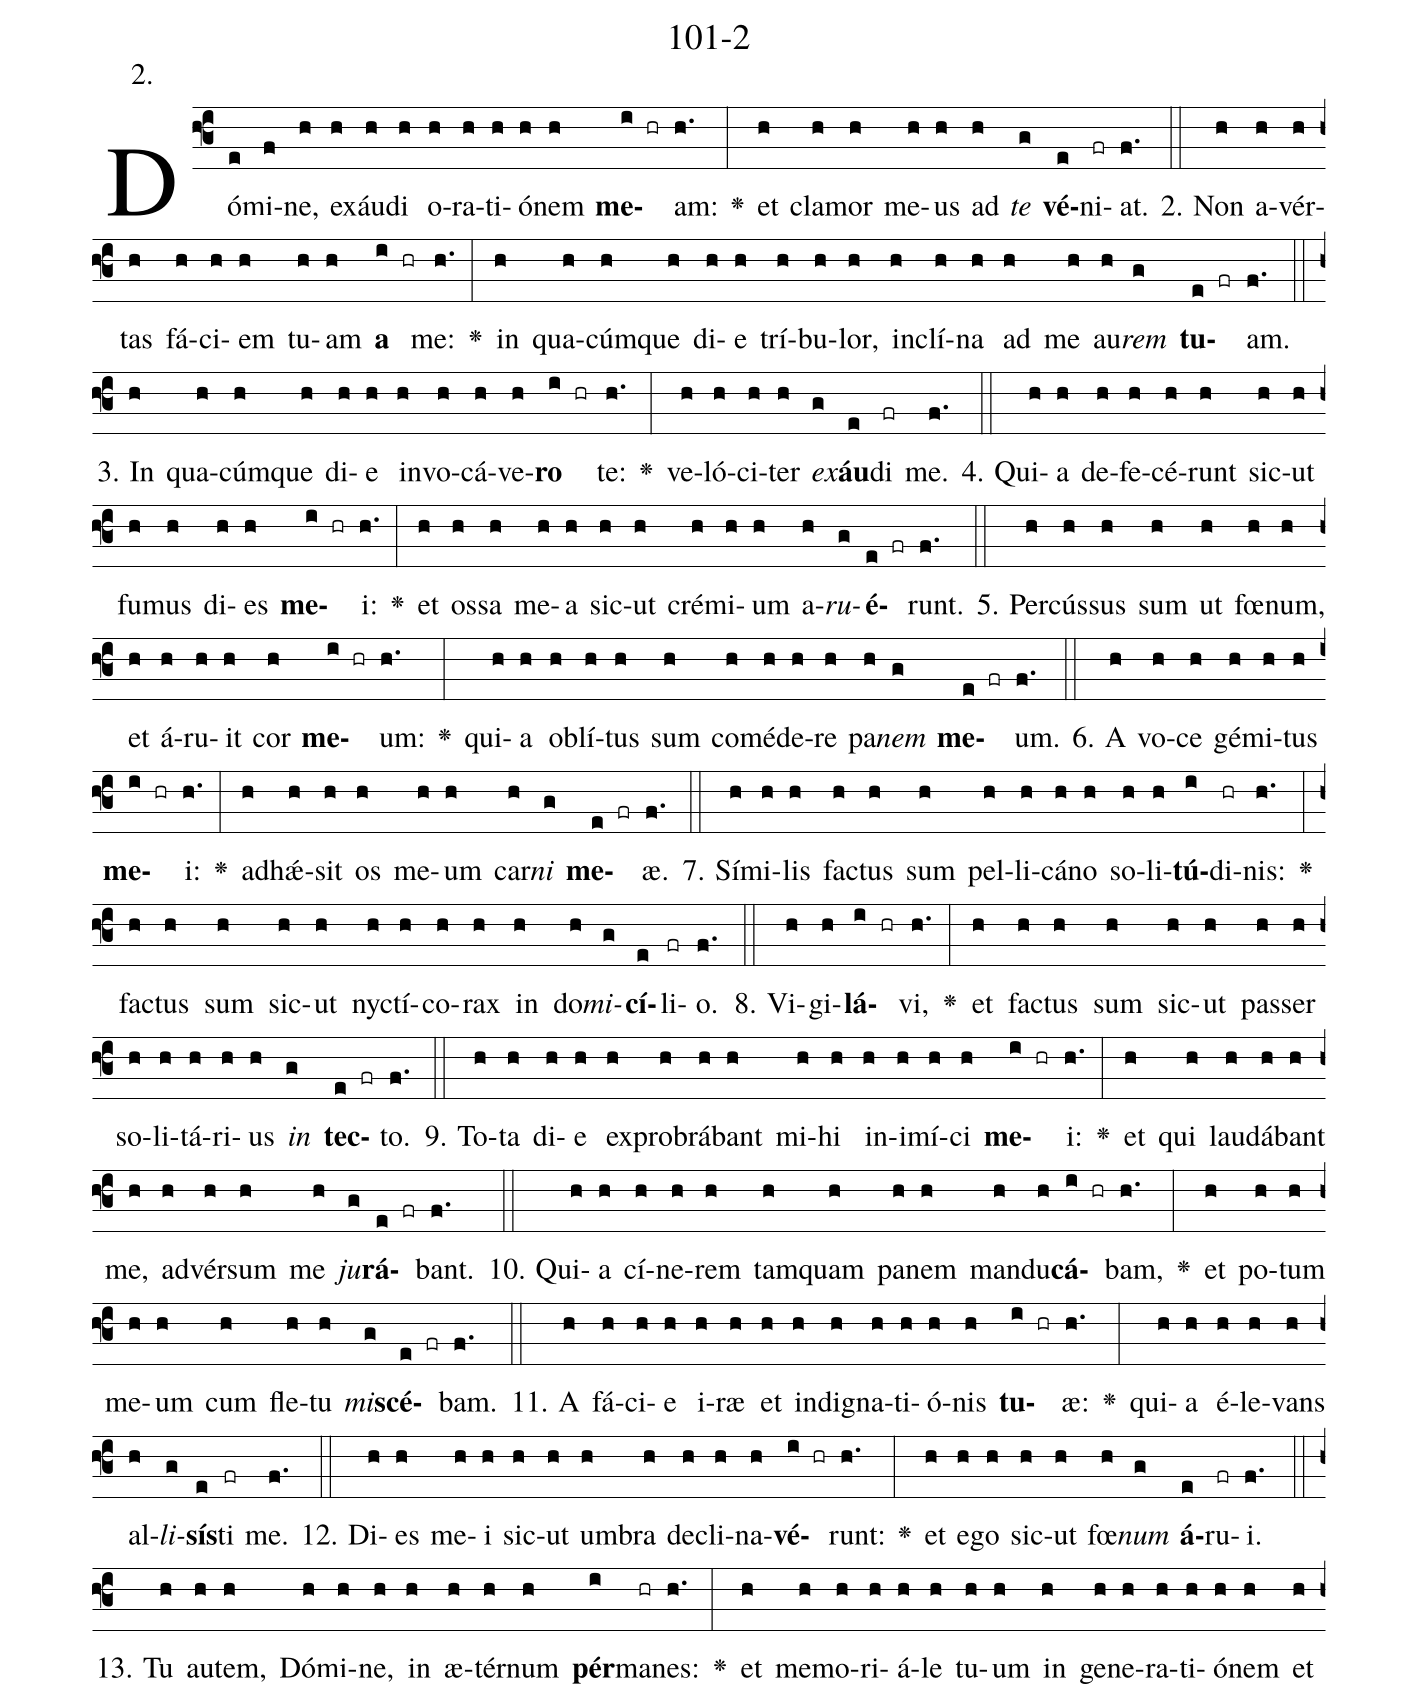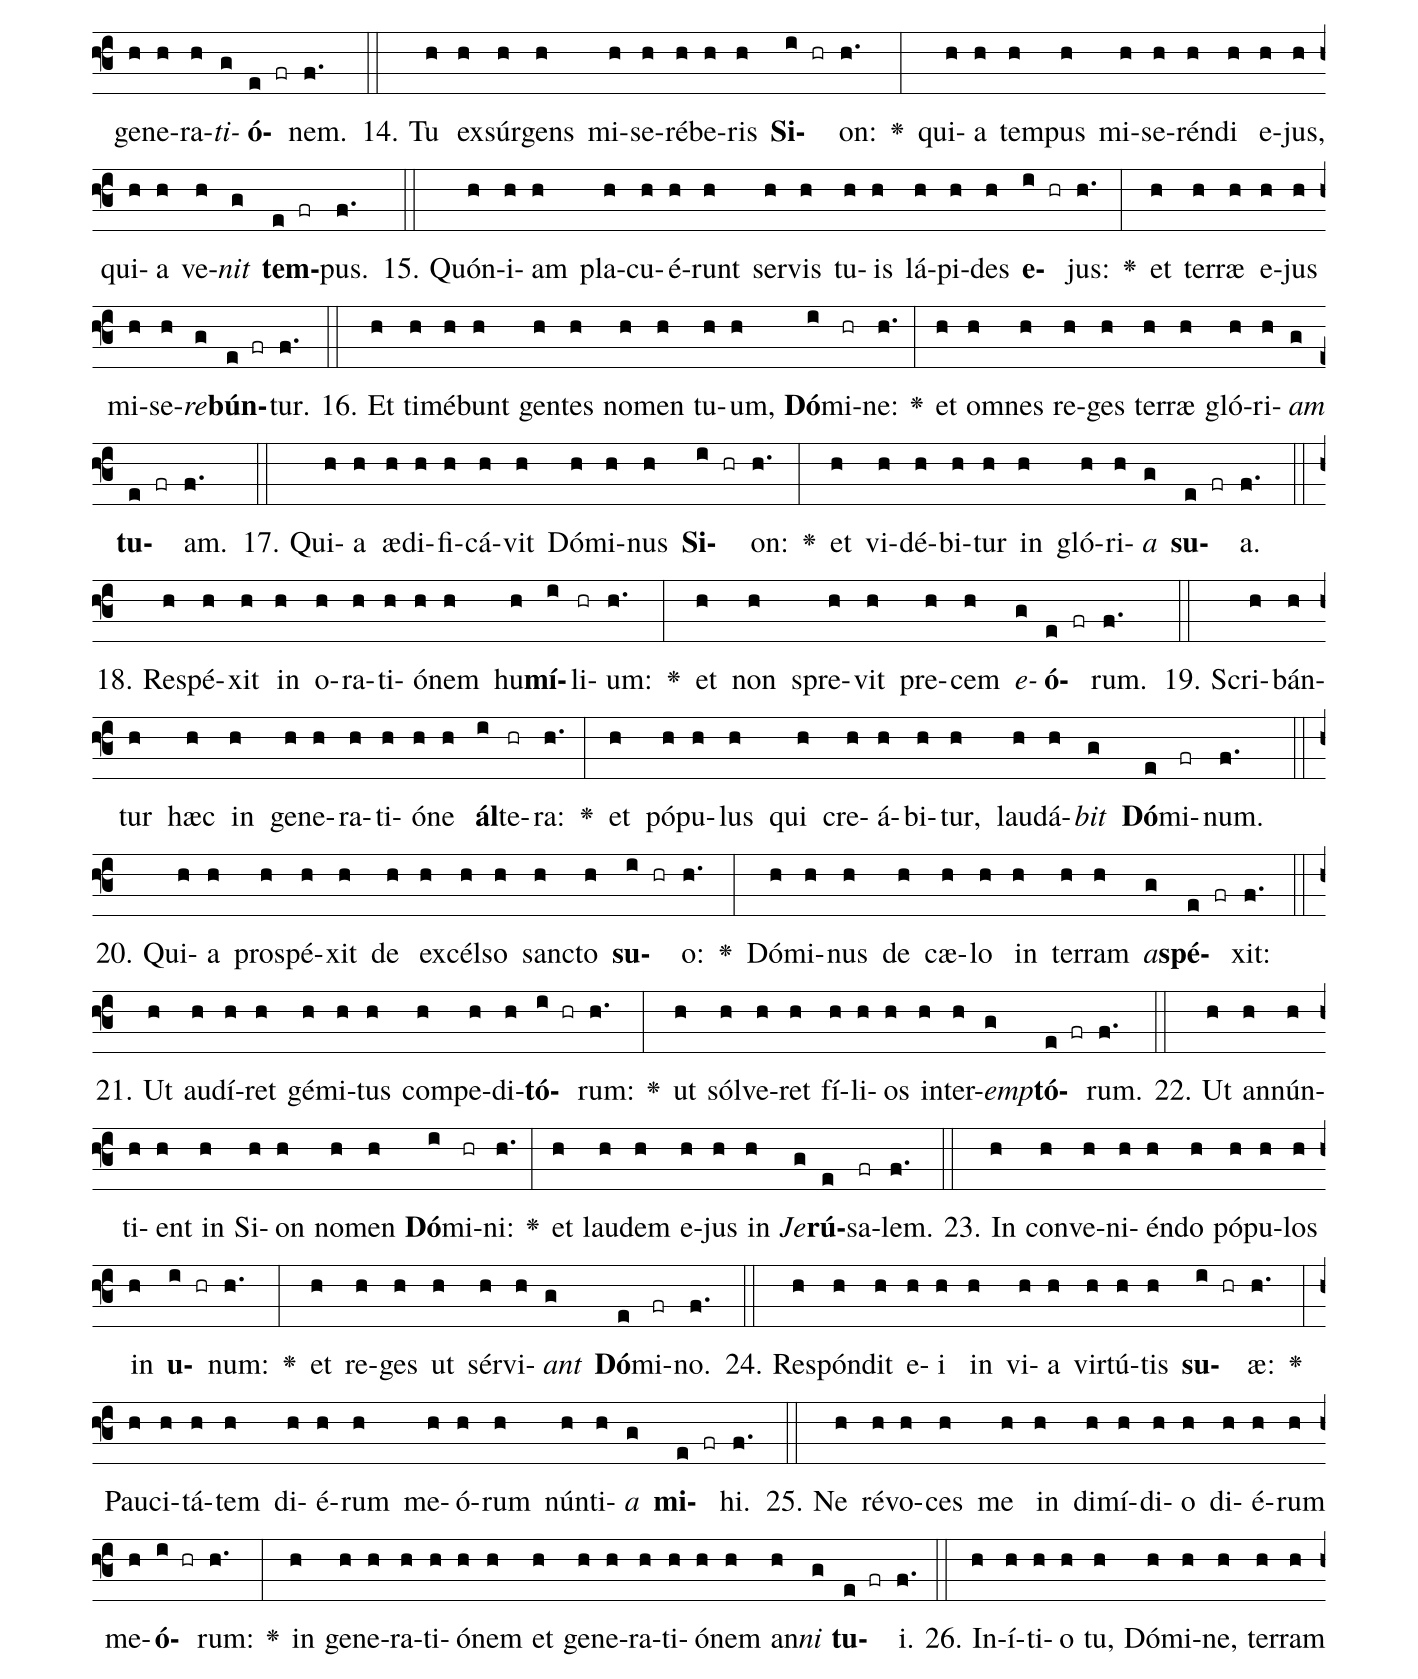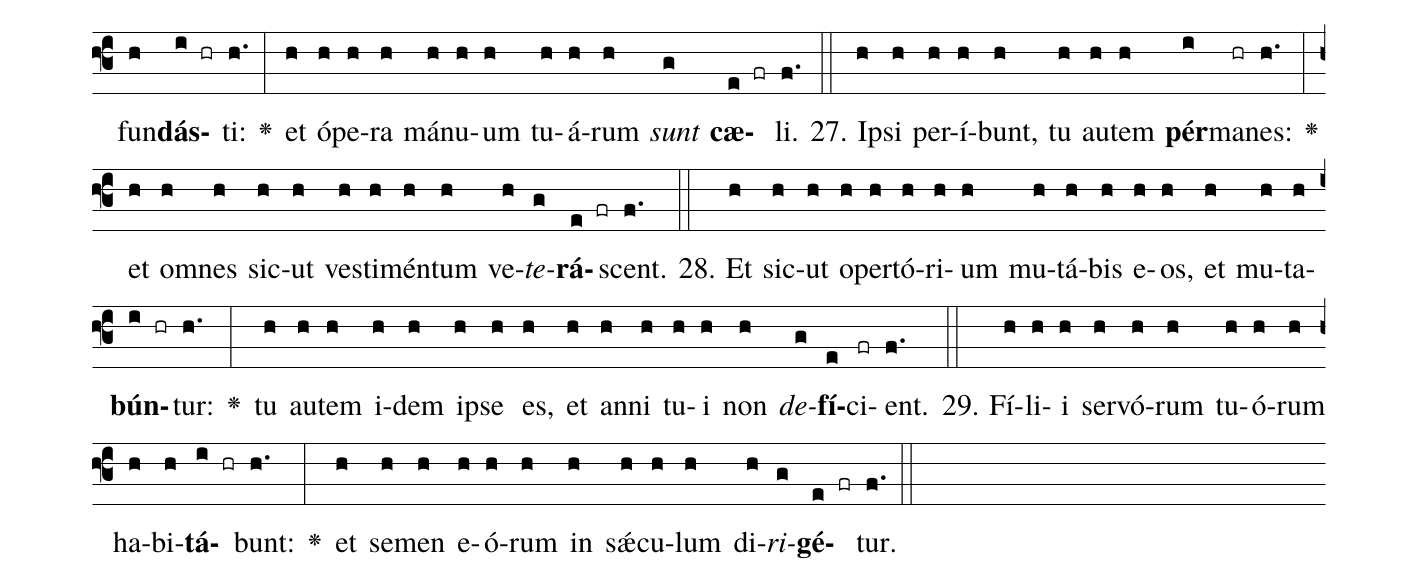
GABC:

name: 101-2;
annotation: 2.;
%%
(f3)Dó(e)mi(f)ne,(h) ex(h)áu(h)di(h) o(h)ra(h)ti(h)ó(h)nem(h) <b>me</b>(i hr)am:(h.) <v>\greheightstar</v>(:) et(h) cla(h)mor(h) me(h)us(h) ad(h) <i>te</i>(g) <b>vé</b>(e)ni(fr)at.(f.) (::)
2. Non(h) a(h)vér(h)tas(h) fá(h)ci(h)em(h) tu(h)am(h) <b>a</b>(i hr) me:(h.) <v>\greheightstar</v>(:) in(h) qua(h)cúm(h)que(h) di(h)e(h) trí(h)bu(h)lor,(h) in(h)clí(h)na(h) ad(h) me(h) au(h)<i>rem</i>(g) <b>tu</b>(e fr)am.(f.) (::)
3. In(h) qua(h)cúm(h)que(h) di(h)e(h) in(h)vo(h)cá(h)ve(h)<b>ro</b>(i hr) te:(h.) <v>\greheightstar</v>(:) ve(h)ló(h)ci(h)ter(h) <i>ex</i>(g)<b>áu</b>(e)di(fr) me.(f.) (::)
4. Qui(h)a(h) de(h)fe(h)cé(h)runt(h) sic(h)ut(h) fu(h)mus(h) di(h)es(h) <b>me</b>(i hr)i:(h.) <v>\greheightstar</v>(:) et(h) os(h)sa(h) me(h)a(h) sic(h)ut(h) cré(h)mi(h)um(h) a(h)<i>ru</i>(g)<b>é</b>(e fr)runt.(f.) (::)
5. Per(h)cús(h)sus(h) sum(h) ut(h) fœ(h)num,(h) et(h) á(h)ru(h)it(h) cor(h) <b>me</b>(i hr)um:(h.) <v>\greheightstar</v>(:) qui(h)a(h) ob(h)lí(h)tus(h) sum(h) com(h)é(h)de(h)re(h) pa(h)<i>nem</i>(g) <b>me</b>(e fr)um.(f.) (::)
6. A(h) vo(h)ce(h) gé(h)mi(h)tus(h) <b>me</b>(i hr)i:(h.) <v>\greheightstar</v>(:) ad(h)hǽ(h)sit(h) os(h) me(h)um(h) car(h)<i>ni</i>(g) <b>me</b>(e fr)æ.(f.) (::)
7. Sí(h)mi(h)lis(h) fac(h)tus(h) sum(h) pel(h)li(h)cá(h)no(h) so(h)li(h)<b>tú</b>(i)di(hr)nis:(h.) <v>\greheightstar</v>(:) fac(h)tus(h) sum(h) sic(h)ut(h) nyc(h)tí(h)co(h)rax(h) in(h) do(h)<i>mi</i>(g)<b>cí</b>(e)li(fr)o.(f.) (::)
8. Vi(h)gi(h)<b>lá</b>(i hr)vi,(h.) <v>\greheightstar</v>(:) et(h) fac(h)tus(h) sum(h) sic(h)ut(h) pas(h)ser(h) so(h)li(h)tá(h)ri(h)us(h) <i>in</i>(g) <b>tec</b>(e fr)to.(f.) (::)
9. To(h)ta(h) di(h)e(h) ex(h)pro(h)brá(h)bant(h) mi(h)hi(h) in(h)i(h)mí(h)ci(h) <b>me</b>(i hr)i:(h.) <v>\greheightstar</v>(:) et(h) qui(h) lau(h)dá(h)bant(h) me,(h) ad(h)vér(h)sum(h) me(h) <i>ju</i>(g)<b>rá</b>(e fr)bant.(f.) (::)
10. Qui(h)a(h) cí(h)ne(h)rem(h) tam(h)quam(h) pa(h)nem(h) man(h)du(h)<b>cá</b>(i hr)bam,(h.) <v>\greheightstar</v>(:) et(h) po(h)tum(h) me(h)um(h) cum(h) fle(h)tu(h) <i>mi</i>(g)<b>scé</b>(e fr)bam.(f.) (::)
11. A(h) fá(h)ci(h)e(h) i(h)ræ(h) et(h) in(h)di(h)gna(h)ti(h)ó(h)nis(h) <b>tu</b>(i hr)æ:(h.) <v>\greheightstar</v>(:) qui(h)a(h) é(h)le(h)vans(h) al(h)<i>li</i>(g)<b>sís</b>(e)ti(fr) me.(f.) (::)
12. Di(h)es(h) me(h)i(h) sic(h)ut(h) um(h)bra(h) de(h)cli(h)na(h)<b>vé</b>(i hr)runt:(h.) <v>\greheightstar</v>(:) et(h) e(h)go(h) sic(h)ut(h) fœ(h)<i>num</i>(g) <b>á</b>(e)ru(fr)i.(f.) (::)
13. Tu(h) au(h)tem,(h) Dó(h)mi(h)ne,(h) in(h) æ(h)tér(h)num(h) <b>pér</b>(i)ma(hr)nes:(h.) <v>\greheightstar</v>(:) et(h) me(h)mo(h)ri(h)á(h)le(h) tu(h)um(h) in(h) ge(h)ne(h)ra(h)ti(h)ó(h)nem(h) et(h) ge(h)ne(h)ra(h)<i>ti</i>(g)<b>ó</b>(e fr)nem.(f.) (::)
14. Tu(h) ex(h)súr(h)gens(h) mi(h)se(h)ré(h)be(h)ris(h) <b>Si</b>(i hr)on:(h.) <v>\greheightstar</v>(:) qui(h)a(h) tem(h)pus(h) mi(h)se(h)rén(h)di(h) e(h)jus,(h) qui(h)a(h) ve(h)<i>nit</i>(g) <b>tem</b>(e fr)pus.(f.) (::)
15. Quón(h)i(h)am(h) pla(h)cu(h)é(h)runt(h) ser(h)vis(h) tu(h)is(h) lá(h)pi(h)des(h) <b>e</b>(i hr)jus:(h.) <v>\greheightstar</v>(:) et(h) ter(h)ræ(h) e(h)jus(h) mi(h)se(h)<i>re</i>(g)<b>bún</b>(e fr)tur.(f.) (::)
16. Et(h) ti(h)mé(h)bunt(h) gen(h)tes(h) no(h)men(h) tu(h)um,(h) <b>Dó</b>(i)mi(hr)ne:(h.) <v>\greheightstar</v>(:) et(h) om(h)nes(h) re(h)ges(h) ter(h)ræ(h) gló(h)ri(h)<i>am</i>(g) <b>tu</b>(e fr)am.(f.) (::)
17. Qui(h)a(h) æ(h)di(h)fi(h)cá(h)vit(h) Dó(h)mi(h)nus(h) <b>Si</b>(i hr)on:(h.) <v>\greheightstar</v>(:) et(h) vi(h)dé(h)bi(h)tur(h) in(h) gló(h)ri(h)<i>a</i>(g) <b>su</b>(e fr)a.(f.) (::)
18. Re(h)spé(h)xit(h) in(h) o(h)ra(h)ti(h)ó(h)nem(h) hu(h)<b>mí</b>(i)li(hr)um:(h.) <v>\greheightstar</v>(:) et(h) non(h) spre(h)vit(h) pre(h)cem(h) <i>e</i>(g)<b>ó</b>(e fr)rum.(f.) (::)
19. Scri(h)bán(h)tur(h) hæc(h) in(h) ge(h)ne(h)ra(h)ti(h)ó(h)ne(h) <b>ál</b>(i)te(hr)ra:(h.) <v>\greheightstar</v>(:) et(h) pó(h)pu(h)lus(h) qui(h) cre(h)á(h)bi(h)tur,(h) lau(h)dá(h)<i>bit</i>(g) <b>Dó</b>(e)mi(fr)num.(f.) (::)
20. Qui(h)a(h) pro(h)spé(h)xit(h) de(h) ex(h)cél(h)so(h) sanc(h)to(h) <b>su</b>(i hr)o:(h.) <v>\greheightstar</v>(:) Dó(h)mi(h)nus(h) de(h) cæ(h)lo(h) in(h) ter(h)ram(h) <i>a</i>(g)<b>spé</b>(e fr)xit:(f.) (::)
21. Ut(h) au(h)dí(h)ret(h) gé(h)mi(h)tus(h) com(h)pe(h)di(h)<b>tó</b>(i hr)rum:(h.) <v>\greheightstar</v>(:) ut(h) sól(h)ve(h)ret(h) fí(h)li(h)os(h) in(h)ter(h)<i>emp</i>(g)<b>tó</b>(e fr)rum.(f.) (::)
22. Ut(h) an(h)nún(h)ti(h)ent(h) in(h) Si(h)on(h) no(h)men(h) <b>Dó</b>(i)mi(hr)ni:(h.) <v>\greheightstar</v>(:) et(h) lau(h)dem(h) e(h)jus(h) in(h) <i>Je</i>(g)<b>rú</b>(e)sa(fr)lem.(f.) (::)
23. In(h) con(h)ve(h)ni(h)én(h)do(h) pó(h)pu(h)los(h) in(h) <b>u</b>(i hr)num:(h.) <v>\greheightstar</v>(:) et(h) re(h)ges(h) ut(h) sér(h)vi(h)<i>ant</i>(g) <b>Dó</b>(e)mi(fr)no.(f.) (::)
24. Re(h)spón(h)dit(h) e(h)i(h) in(h) vi(h)a(h) vir(h)tú(h)tis(h) <b>su</b>(i hr)æ:(h.) <v>\greheightstar</v>(:) Pau(h)ci(h)tá(h)tem(h) di(h)é(h)rum(h) me(h)ó(h)rum(h) nún(h)ti(h)<i>a</i>(g) <b>mi</b>(e fr)hi.(f.) (::)
25. Ne(h) ré(h)vo(h)ces(h) me(h) in(h) di(h)mí(h)di(h)o(h) di(h)é(h)rum(h) me(h)<b>ó</b>(i hr)rum:(h.) <v>\greheightstar</v>(:) in(h) ge(h)ne(h)ra(h)ti(h)ó(h)nem(h) et(h) ge(h)ne(h)ra(h)ti(h)ó(h)nem(h) an(h)<i>ni</i>(g) <b>tu</b>(e fr)i.(f.) (::)
26. In(h)í(h)ti(h)o(h) tu,(h) Dó(h)mi(h)ne,(h) ter(h)ram(h) fun(h)<b>dás</b>(i hr)ti:(h.) <v>\greheightstar</v>(:) et(h) ó(h)pe(h)ra(h) má(h)nu(h)um(h) tu(h)á(h)rum(h) <i>sunt</i>(g) <b>cæ</b>(e fr)li.(f.) (::)
27. Ip(h)si(h) per(h)í(h)bunt,(h) tu(h) au(h)tem(h) <b>pér</b>(i)ma(hr)nes:(h.) <v>\greheightstar</v>(:) et(h) om(h)nes(h) sic(h)ut(h) ves(h)ti(h)mén(h)tum(h) ve(h)<i>te</i>(g)<b>rá</b>(e fr)scent.(f.) (::)
28. Et(h) sic(h)ut(h) o(h)per(h)tó(h)ri(h)um(h) mu(h)tá(h)bis(h) e(h)os,(h) et(h) mu(h)ta(h)<b>bún</b>(i hr)tur:(h.) <v>\greheightstar</v>(:) tu(h) au(h)tem(h) i(h)dem(h) ip(h)se(h) es,(h) et(h) an(h)ni(h) tu(h)i(h) non(h) <i>de</i>(g)<b>fí</b>(e)ci(fr)ent.(f.) (::)
29. Fí(h)li(h)i(h) ser(h)vó(h)rum(h) tu(h)ó(h)rum(h) ha(h)bi(h)<b>tá</b>(i hr)bunt:(h.) <v>\greheightstar</v>(:) et(h) se(h)men(h) e(h)ó(h)rum(h) in(h) sǽ(h)cu(h)lum(h) di(h)<i>ri</i>(g)<b>gé</b>(e fr)tur.(f.) (::)
